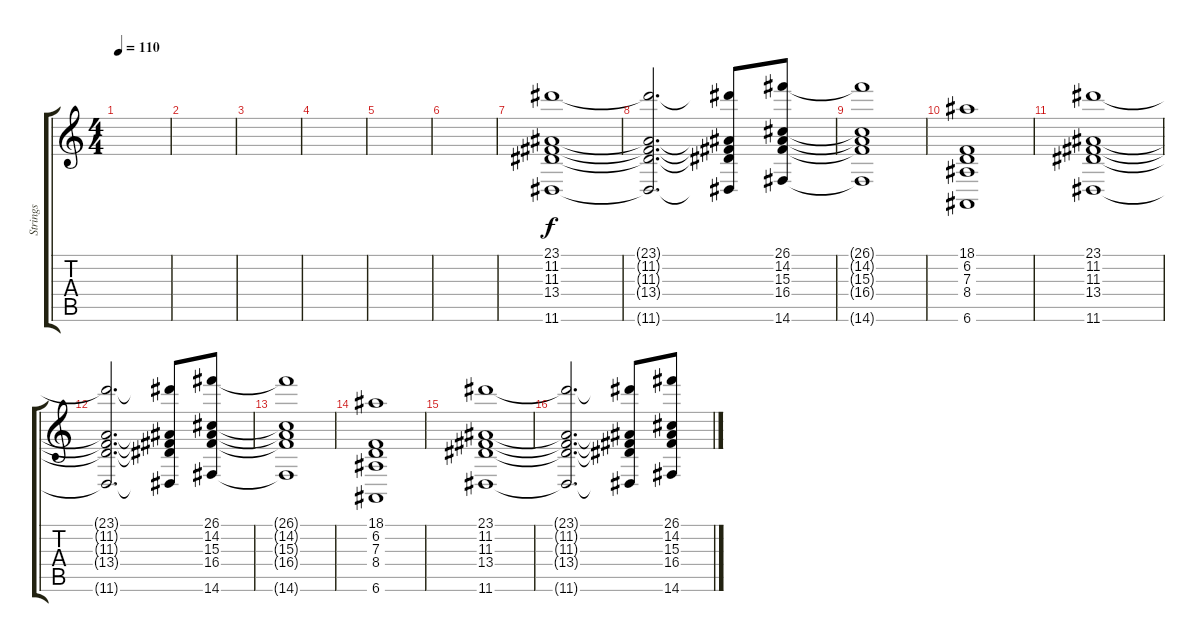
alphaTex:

\track ("Strings" "Strings") {instrument stringensemble1}
\staff {score tabs}
\tuning (E4 B3 G3 D3 A2 E2) {hide}
\ts (4 4)
\tempo 110
\clef g2
\ks c
|
|
|
|
|
|
(23.1 11.2 11.3 13.4 11.6).1 |
(23.1{t} 11.2{t} 11.3{t} 13.4{t} 11.6{t}).2{d} (23.1{t} 11.2{t} 11.3{t} 13.4{t} 11.6{t}).8 (26.1 14.2 15.3 16.4 14.6).8 |
(26.1{t} 14.2{t} 15.3{t} 16.4{t} 14.6{t}).1 |
(18.1 6.2 7.3 8.4 6.6).1 |
(23.1 11.2 11.3 13.4 11.6).1 |
(23.1{t} 11.2{t} 11.3{t} 13.4{t} 11.6{t}).2{d} (23.1{t} 11.2{t} 11.3{t} 13.4{t} 11.6{t}).8 (26.1 14.2 15.3 16.4 14.6).8 |
(26.1{t} 14.2{t} 15.3{t} 16.4{t} 14.6{t}).1 |
(18.1 6.2 7.3 8.4 6.6).1 |
(23.1 11.2 11.3 13.4 11.6).1 |
(23.1{t} 11.2{t} 11.3{t} 13.4{t} 11.6{t}).2{d} (23.1{t} 11.2{t} 11.3{t} 13.4{t} 11.6{t}).8 (26.1 14.2 15.3 16.4 14.6).8
